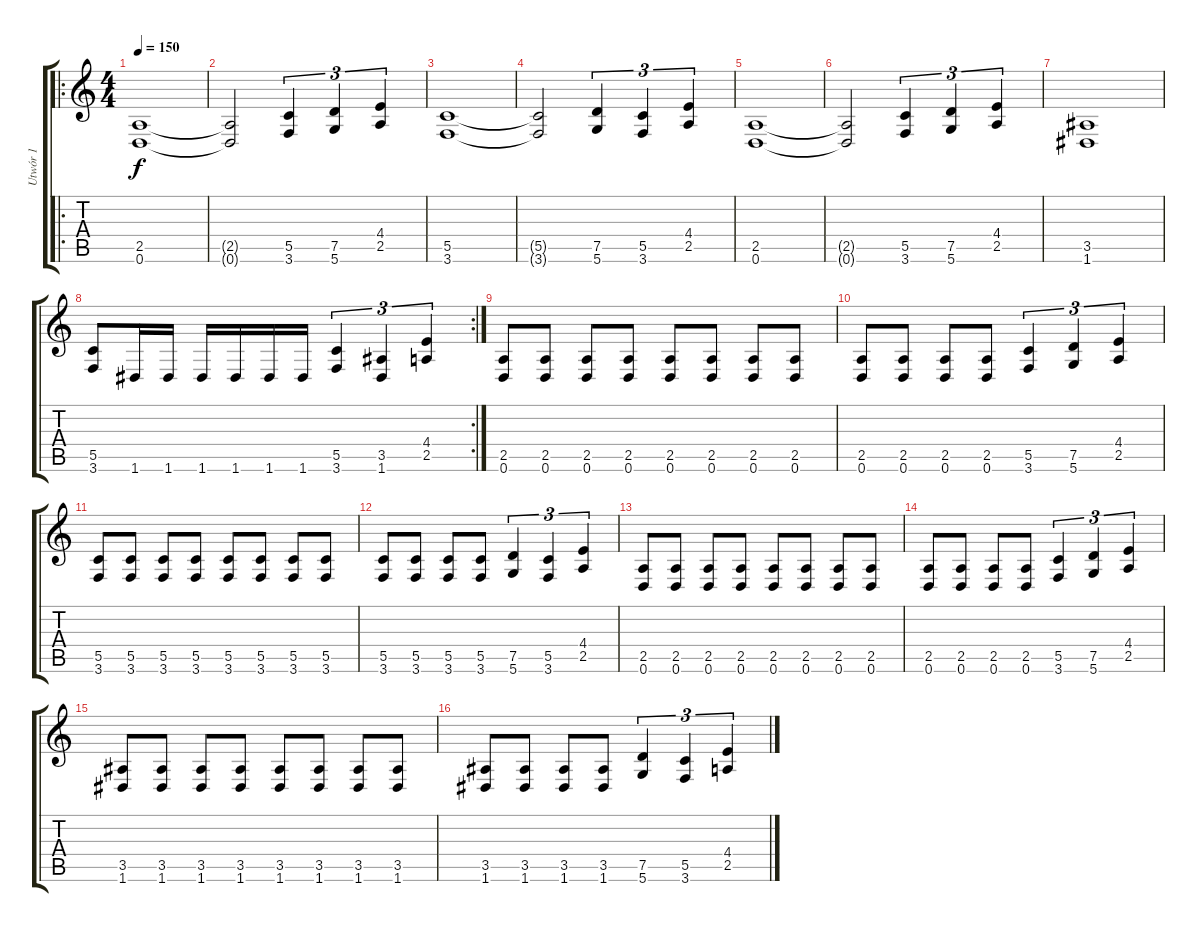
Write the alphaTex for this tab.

\track ("Utwór 1" "Utwór 1") {instrument distortionguitar}
\staff {score tabs}
\tuning (D4 A3 F3 C3 G2 D2) {hide}
\ro
\ts (4 4)
\tempo 150
\clef g2
\ks c
(2.5 0.6).1{dy f instrument distortionguitar} |
(2.5{t} 0.6{t}).2 (5.5 3.6).4{tu (3 2)} (7.5 5.6).4{tu (3 2)} (4.4 2.5).4{tu (3 2)} |
(5.5 3.6).1 |
(5.5{t} 3.6{t}).2 (7.5 5.6).4{tu (3 2)} (5.5 3.6).4{tu (3 2)} (4.4 2.5).4{tu (3 2)} |
(2.5 0.6).1 |
(2.5{t} 0.6{t}).2 (5.5 3.6).4{tu (3 2)} (7.5 5.6).4{tu (3 2)} (4.4 2.5).4{tu (3 2)} |
(3.5 1.6).1 |
\rc 2
(5.5 3.6).8 1.6.16 1.6.16 1.6.16 1.6.16 1.6.16 1.6.16 (5.5 3.6).4{tu (3 2)} (3.5 1.6).4{tu (3 2)} (4.4 2.5).4{tu (3 2)} |
(2.5 0.6).8 (2.5 0.6).8 (2.5 0.6).8 (2.5 0.6).8 (2.5 0.6).8 (2.5 0.6).8 (2.5 0.6).8 (2.5 0.6).8 |
(2.5 0.6).8 (2.5 0.6).8 (2.5 0.6).8 (2.5 0.6).8 (5.5 3.6).4{tu (3 2)} (7.5 5.6).4{tu (3 2)} (4.4 2.5).4{tu (3 2)} |
(5.5 3.6).8 (5.5 3.6).8 (5.5 3.6).8 (5.5 3.6).8 (5.5 3.6).8 (5.5 3.6).8 (5.5 3.6).8 (5.5 3.6).8 |
(5.5 3.6).8 (5.5 3.6).8 (5.5 3.6).8 (5.5 3.6).8 (7.5 5.6).4{tu (3 2)} (5.5 3.6).4{tu (3 2)} (4.4 2.5).4{tu (3 2)} |
(2.5 0.6).8 (2.5 0.6).8 (2.5 0.6).8 (2.5 0.6).8 (2.5 0.6).8 (2.5 0.6).8 (2.5 0.6).8 (2.5 0.6).8 |
(2.5 0.6).8 (2.5 0.6).8 (2.5 0.6).8 (2.5 0.6).8 (5.5 3.6).4{tu (3 2)} (7.5 5.6).4{tu (3 2)} (4.4 2.5).4{tu (3 2)} |
(3.5 1.6).8 (3.5 1.6).8 (3.5 1.6).8 (3.5 1.6).8 (3.5 1.6).8 (3.5 1.6).8 (3.5 1.6).8 (3.5 1.6).8 |
(3.5 1.6).8 (3.5 1.6).8 (3.5 1.6).8 (3.5 1.6).8 (7.5 5.6).4{tu (3 2)} (5.5 3.6).4{tu (3 2)} (4.4 2.5).4{tu (3 2)}
